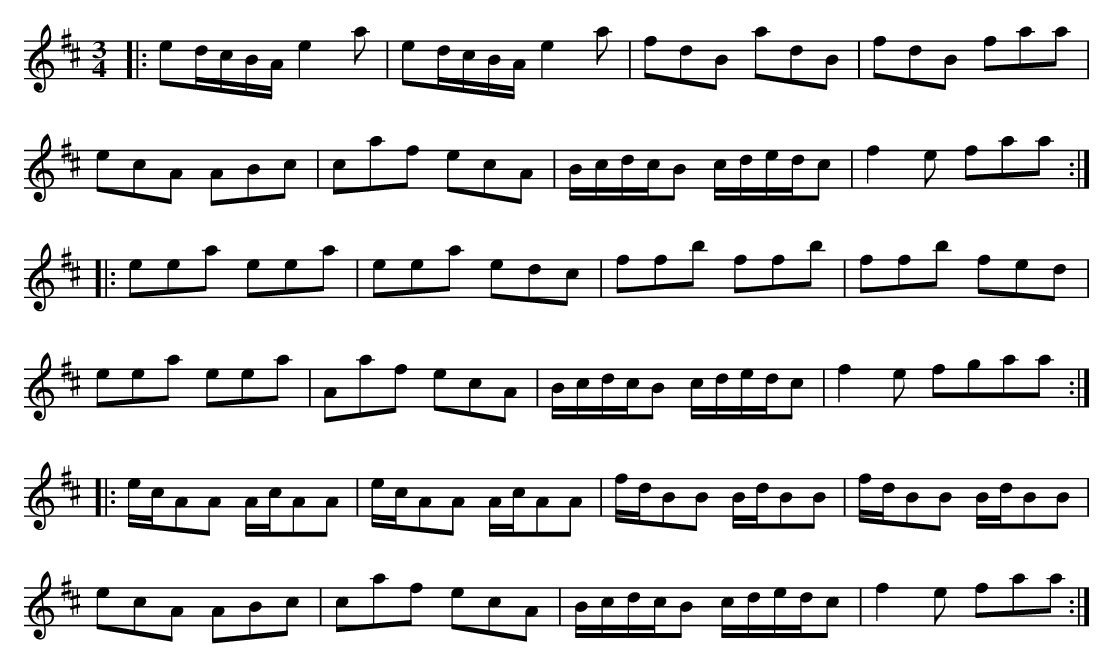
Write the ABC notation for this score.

X:1
M:3/4
K:Amix
|:ed/c/B/A/ e2a|ed/c/B/A/ e2a|fdB adB|fdB faa|
ecA ABc|caf ecA|B/c/d/c/B c/d/e/d/c|f2e faa:|
|:eea eea|eea edc|ffb ffb|ffb fed|
eea eea|Aaf ecA|B/c/d/c/B c/d/e/d/c|f2e fgaa:|
|:e/c/AA A/c/AA|e/c/AA A/c/AA|f/d/BB B/d/BB|f/d/BB B/d/BB|
ecA ABc|caf ecA|B/c/d/c/B c/d/e/d/c|f2e faa:|
